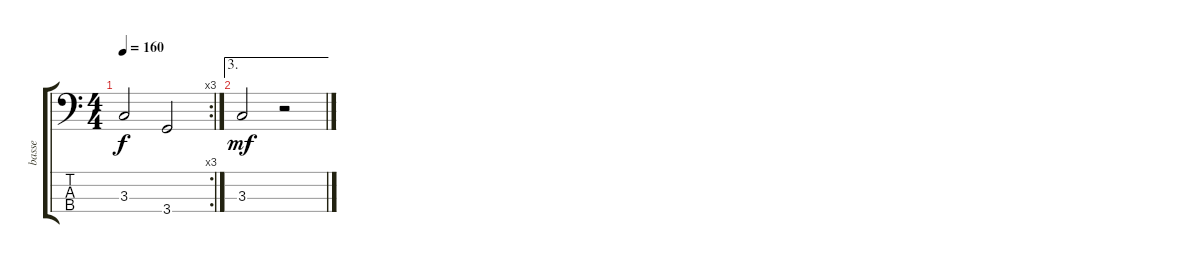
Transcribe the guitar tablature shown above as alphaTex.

\track ("basse" "basse") {instrument electricbassfinger}
\staff {score tabs}
\tuning (G2 D2 A1 E1) {hide}
\rc 3
\ts (4 4)
\tempo 160
\clef f4
\ks c
3.3.2{dy f} 3.4.2 |
\ae 3
3.3.2{dy mf} r.2
